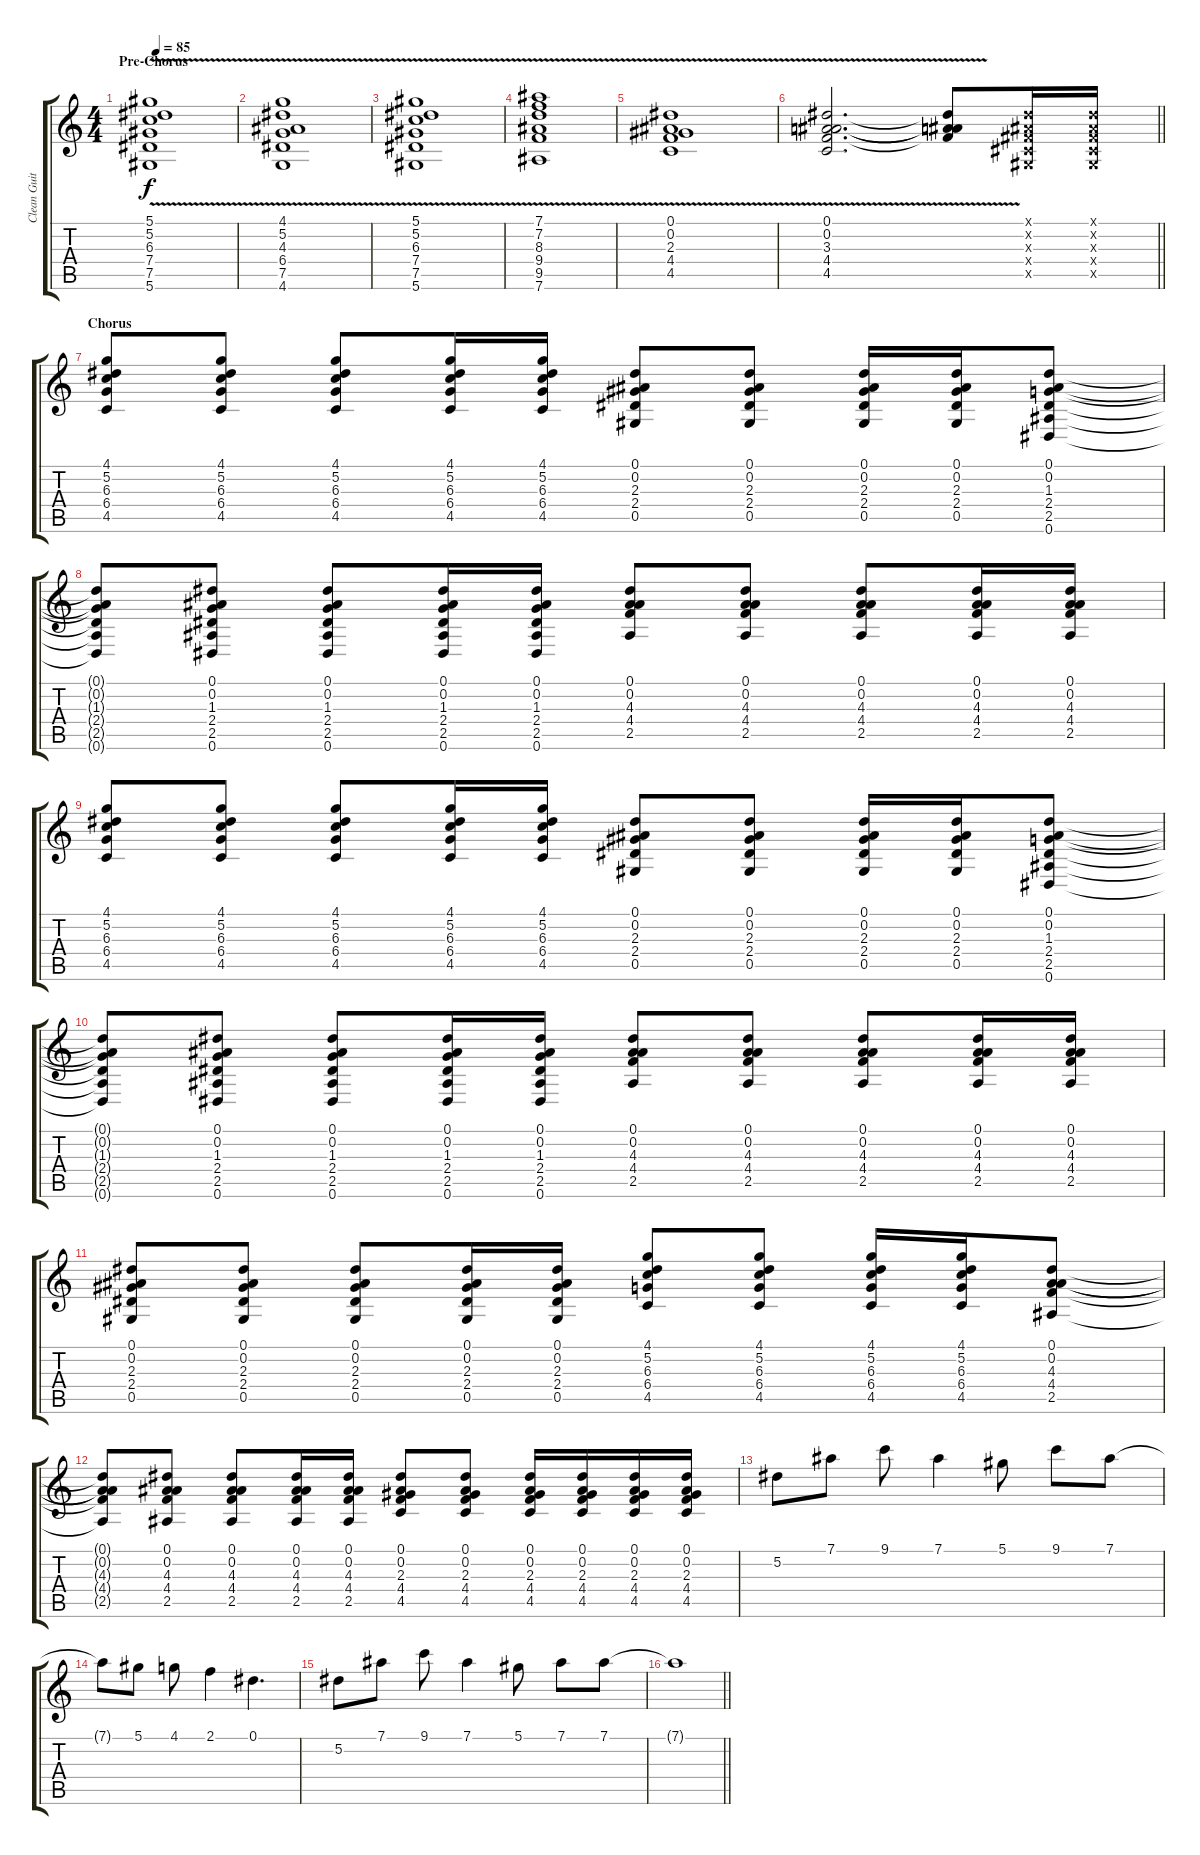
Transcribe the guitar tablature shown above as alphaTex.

\track ("Clean Guitar" "Clean Guit") {instrument electricguitarclean}
\staff {score tabs}
\tuning (Eb4 Bb3 Gb3 Db3 Ab2 Eb2) {hide}
\ts (4 4)
\section ("" "Pre-Chorus")
\tempo 85
\clef g2
\ks c
(5.1{v} 5.2{v} 6.3{v} 7.4{v} 7.5{v} 5.6{v}).1{dy f volume 10 instrument electricguitarclean} |
(4.1{v} 5.2{v} 4.3{v} 6.4{v} 7.5{v} 4.6{v}).1 |
(5.1{v} 5.2{v} 6.3{v} 7.4{v} 7.5{v} 5.6{v}).1 |
(7.1{v} 7.2{v} 8.3{v} 9.4{v} 9.5{v} 7.6{v}).1 |
(0.1{v} 0.2{v} 2.3{v} 4.4{v} 4.5{v}).1 |
\barLineRight lightlight
(0.1{v} 0.2{v} 3.3{v} 4.4{v} 4.5{v}).2{d} (0.1{t} 0.2{t} 3.3{t} 4.4{t}).8 (0.1{x} 0.2{x} 0.3{x} 0.4{x} 0.5{x}).16 (0.1{x} 0.2{x} 0.3{x} 0.4{x} 0.5{x}).16 |
\section ("" "Chorus")
(4.1 5.2 6.3 6.4 4.5).8{volume 8} (4.1 5.2 6.3 6.4 4.5).8 (4.1 5.2 6.3 6.4 4.5).8 (4.1 5.2 6.3 6.4 4.5).16 (4.1 5.2 6.3 6.4 4.5).16 (0.1 0.2 2.3 2.4 0.5).8 (0.1 0.2 2.3 2.4 0.5).8 (0.1 0.2 2.3 2.4 0.5).16 (0.1 0.2 2.3 2.4 0.5).16 (0.1 0.2 1.3 2.4 2.5 0.6).8 |
(0.1{t} 0.2{t} 1.3{t} 2.4{t} 2.5{t} 0.6{t}).8 (0.1 0.2 1.3 2.4 2.5 0.6).8 (0.1 0.2 1.3 2.4 2.5 0.6).8 (0.1 0.2 1.3 2.4 2.5 0.6).16 (0.1 0.2 1.3 2.4 2.5 0.6).16 (0.1 0.2 4.3 4.4 2.5).8 (0.1 0.2 4.3 4.4 2.5).8 (0.1 0.2 4.3 4.4 2.5).8 (0.1 0.2 4.3 4.4 2.5).16 (0.1 0.2 4.3 4.4 2.5).16 |
(4.1 5.2 6.3 6.4 4.5).8 (4.1 5.2 6.3 6.4 4.5).8 (4.1 5.2 6.3 6.4 4.5).8 (4.1 5.2 6.3 6.4 4.5).16 (4.1 5.2 6.3 6.4 4.5).16 (0.1 0.2 2.3 2.4 0.5).8 (0.1 0.2 2.3 2.4 0.5).8 (0.1 0.2 2.3 2.4 0.5).16 (0.1 0.2 2.3 2.4 0.5).16 (0.1 0.2 1.3 2.4 2.5 0.6).8 |
(0.1{t} 0.2{t} 1.3{t} 2.4{t} 2.5{t} 0.6{t}).8 (0.1 0.2 1.3 2.4 2.5 0.6).8 (0.1 0.2 1.3 2.4 2.5 0.6).8 (0.1 0.2 1.3 2.4 2.5 0.6).16 (0.1 0.2 1.3 2.4 2.5 0.6).16 (0.1 0.2 4.3 4.4 2.5).8 (0.1 0.2 4.3 4.4 2.5).8 (0.1 0.2 4.3 4.4 2.5).8 (0.1 0.2 4.3 4.4 2.5).16 (0.1 0.2 4.3 4.4 2.5).16 |
(0.1 0.2 2.3 2.4 0.5).8 (0.1 0.2 2.3 2.4 0.5).8 (0.1 0.2 2.3 2.4 0.5).8 (0.1 0.2 2.3 2.4 0.5).16 (0.1 0.2 2.3 2.4 0.5).16 (4.1 5.2 6.3 6.4 4.5).8 (4.1 5.2 6.3 6.4 4.5).8 (4.1 5.2 6.3 6.4 4.5).16 (4.1 5.2 6.3 6.4 4.5).16 (0.1 0.2 4.3 4.4 2.5).8 |
(0.1{t} 0.2{t} 4.3{t} 4.4{t} 2.5{t}).8 (0.1 0.2 4.3 4.4 2.5).8 (0.1 0.2 4.3 4.4 2.5).8 (0.1 0.2 4.3 4.4 2.5).16 (0.1 0.2 4.3 4.4 2.5).16 (0.1 0.2 2.3 4.4 4.5).8 (0.1 0.2 2.3 4.4 4.5).8 (0.1 0.2 2.3 4.4 4.5).16 (0.1 0.2 2.3 4.4 4.5).16 (0.1 0.2 2.3 4.4 4.5).16 (0.1 0.2 2.3 4.4 4.5).16 |
5.2.8{volume 12 balance 12 instrument lead1square} 7.1.8 9.1.8 7.1.4 5.1.8 9.1.8 7.1.8 |
7.1{t}.8 5.1.8 4.1.8 2.1.4 0.1.4{d} |
5.2.8 7.1.8 9.1.8 7.1.4 5.1.8 7.1.8 7.1.8 |
\barLineRight lightlight
7.1{t}.1
